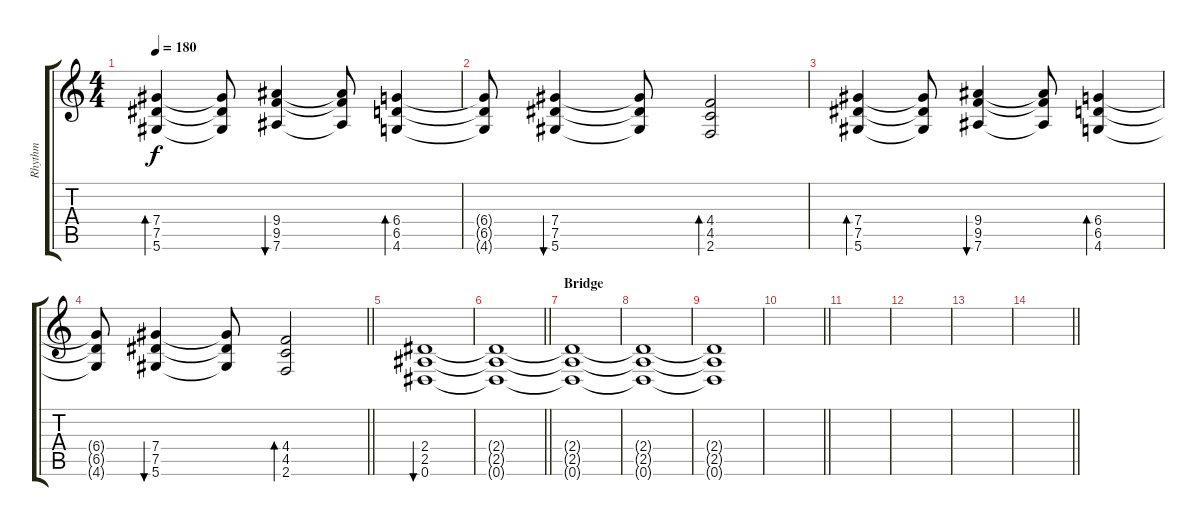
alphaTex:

\track ("Rhythm" "Rhythm") {instrument distortionguitar}
\staff {score tabs}
\tuning (Eb4 Bb3 Gb3 Db3 Ab2 Eb2) {hide}
\ts (4 4)
\tempo 180
\clef g2
\ks c
(7.4 7.5 5.6).4{bd 120 dy f} (7.4{t} 7.5{t} 5.6{t}).8 (9.4 9.5 7.6).4{bu 120} (9.4{t} 9.5{t} 7.6{t}).8 (6.4 6.5 4.6).4{bd 120} |
(6.4{t} 6.5{t} 4.6{t}).8 (7.4 7.5 5.6).4{bu 120} (7.4{t} 7.5{t} 5.6{t}).8 (4.4 4.5 2.6).2{bd 120} |
(7.4 7.5 5.6).4{bd 120} (7.4{t} 7.5{t} 5.6{t}).8 (9.4 9.5 7.6).4{bu 120} (9.4{t} 9.5{t} 7.6{t}).8 (6.4 6.5 4.6).4{bd 120} |
\barLineRight lightlight
(6.4{t} 6.5{t} 4.6{t}).8 (7.4 7.5 5.6).4{bu 120} (7.4{t} 7.5{t} 5.6{t}).8 (4.4 4.5 2.6).2{bd 120} |
(2.4 2.5 0.6).1{bu 120 volume 0} |
\barLineRight lightlight
(2.4{t} 2.5{t} 0.6{t}).1 |
\section ("" "Bridge")
(2.4{t} 2.5{t} 0.6{t}).1 |
(2.4{t} 2.5{t} 0.6{t}).1 |
(2.4{t} 2.5{t} 0.6{t}).1 |
\barLineRight lightlight
|
|
|
|
\barLineRight lightlight
